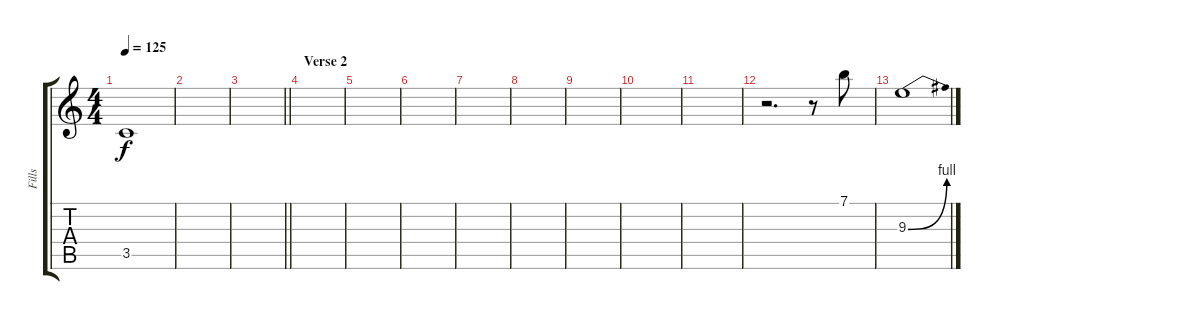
\track ("Fills" "Fills") {instrument distortionguitar}
\staff {score tabs}
\tuning (E4 B3 G3 D3 A2 E2) {hide}
\ts (4 4)
\tempo 125
\clef g2
\ks c
3.5.1{dy f} |
|
\barLineRight lightlight
|
\section ("" "Verse 2")
|
|
|
|
|
|
|
|
r.2{d} r.8 7.1.8 |
9.3{be (bend 0 0 60 4)}.1
